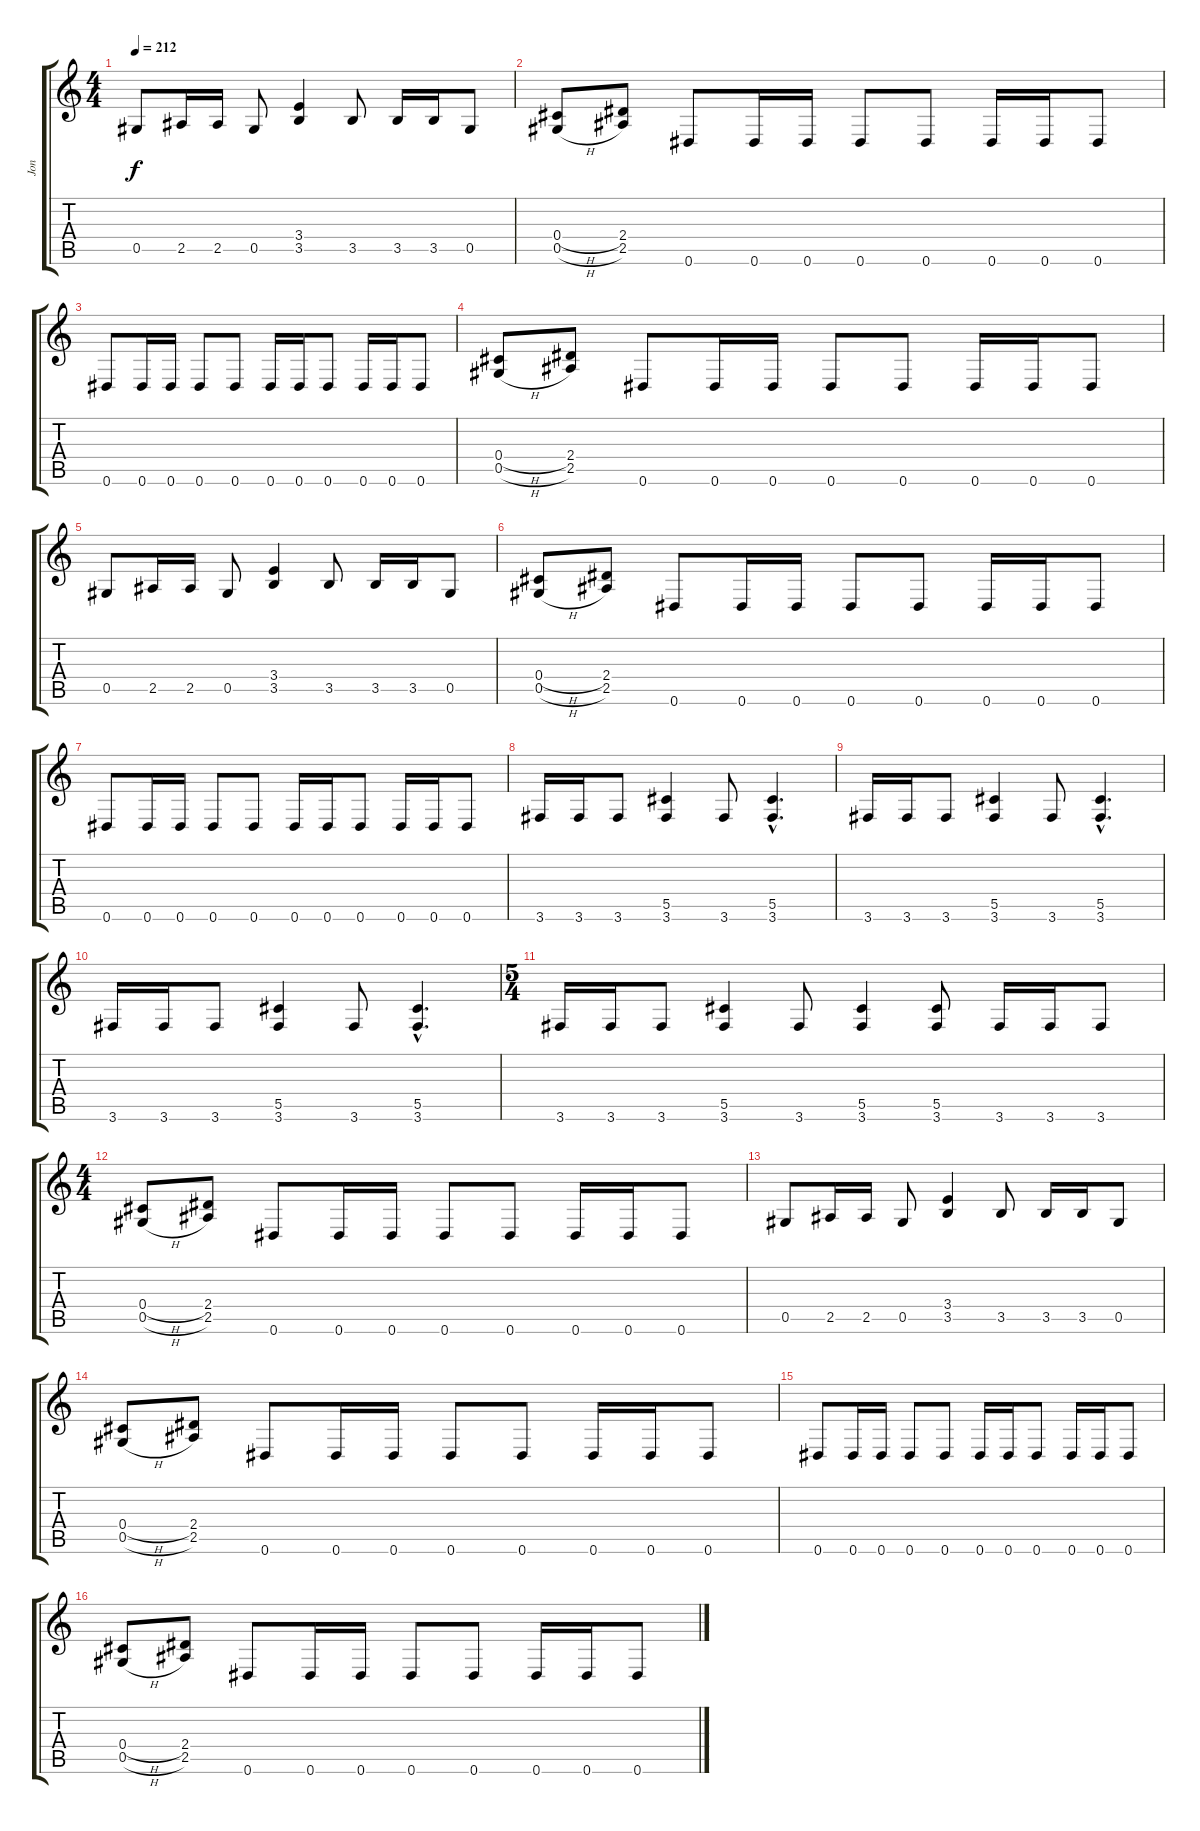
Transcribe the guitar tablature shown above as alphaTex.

\track ("Jon" "Jon") {instrument distortionguitar}
\staff {score tabs}
\tuning (Eb4 Bb3 Gb3 Db3 Ab2 Eb2) {hide}
\ts (4 4)
\tempo 212
\clef g2
\ks c
0.5.8{dy f} 2.5.16 2.5.16 0.5.8 (3.4 3.5).4 3.5.8 3.5.16 3.5.16 0.5.8 |
(0.4{h} 0.5{h}).8 (2.4 2.5).8 0.6.8 0.6.16 0.6.16 0.6.8 0.6.8 0.6.16 0.6.16 0.6.8 |
0.6.8 0.6.16 0.6.16 0.6.8 0.6.8 0.6.16 0.6.16 0.6.8 0.6.16 0.6.16 0.6.8 |
(0.4{h} 0.5{h}).8 (2.4 2.5).8 0.6.8 0.6.16 0.6.16 0.6.8 0.6.8 0.6.16 0.6.16 0.6.8 |
0.5.8 2.5.16 2.5.16 0.5.8 (3.4 3.5).4 3.5.8 3.5.16 3.5.16 0.5.8 |
(0.4{h} 0.5{h}).8 (2.4 2.5).8 0.6.8 0.6.16 0.6.16 0.6.8 0.6.8 0.6.16 0.6.16 0.6.8 |
0.6.8 0.6.16 0.6.16 0.6.8 0.6.8 0.6.16 0.6.16 0.6.8 0.6.16 0.6.16 0.6.8 |
3.6.16 3.6.16 3.6.8 (5.5 3.6).4 3.6.8 (5.5{hac} 3.6{hac}).4{d} |
3.6.16 3.6.16 3.6.8 (5.5 3.6).4 3.6.8 (5.5{hac} 3.6{hac}).4{d} |
3.6.16 3.6.16 3.6.8 (5.5 3.6).4 3.6.8 (5.5{hac} 3.6{hac}).4{d} |
\ts (5 4)
3.6.16 3.6.16 3.6.8 (5.5 3.6).4 3.6.8 (5.5 3.6).4 (5.5 3.6).8 3.6.16 3.6.16 3.6.8 |
\ts (4 4)
(0.4{h} 0.5{h}).8 (2.4 2.5).8 0.6.8 0.6.16 0.6.16 0.6.8 0.6.8 0.6.16 0.6.16 0.6.8 |
0.5.8 2.5.16 2.5.16 0.5.8 (3.4 3.5).4 3.5.8 3.5.16 3.5.16 0.5.8 |
(0.4{h} 0.5{h}).8 (2.4 2.5).8 0.6.8 0.6.16 0.6.16 0.6.8 0.6.8 0.6.16 0.6.16 0.6.8 |
0.6.8 0.6.16 0.6.16 0.6.8 0.6.8 0.6.16 0.6.16 0.6.8 0.6.16 0.6.16 0.6.8 |
(0.4{h} 0.5{h}).8 (2.4 2.5).8 0.6.8 0.6.16 0.6.16 0.6.8 0.6.8 0.6.16 0.6.16 0.6.8
